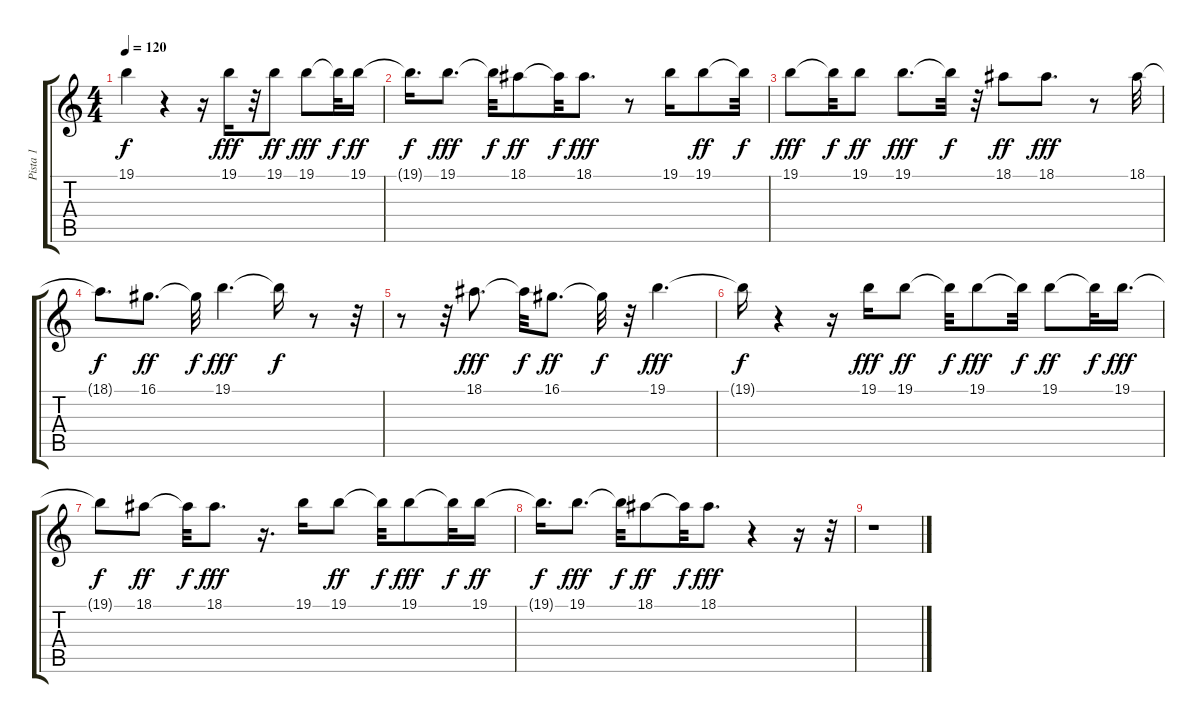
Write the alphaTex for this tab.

\track ("Pista 1" "Pista 1") {instrument panflute}
\staff {score tabs}
\tuning (E4 B3 G3 D3 A2 E2) {hide}
\ts (4 4)
\tempo 120
\clef g2
\ks c
19.1{t}.4{dy f} r.4 r.16 19.1.16{dy fff} r.32 19.1.8{dy ff} 19.1.8{dy fff} 19.1{t}.32{dy f} 19.1.16{dy ff} |
19.1{t}.16{d dy f} 19.1.8{d dy fff} 19.1{t}.32{dy f} 18.1.8{dy ff} 18.1{t}.32{dy f} 18.1.8{d dy fff} r.8 19.1.16 19.1.8{dy ff} 19.1{t}.32{dy f} |
19.1.8{dy fff} 19.1{t}.32{dy f} 19.1.8{dy ff} 19.1.8{d dy fff} 19.1{t}.32{dy f} r.32 18.1.8{dy ff} 18.1.8{d dy fff} r.8 18.1.32 |
18.1{t}.8{d dy f} 16.1.8{d dy ff} 16.1{t}.32{dy f} 19.1.4{d dy fff} 19.1{t}.16{dy f} r.8 r.32 |
r.8 r.32 18.1.8{d dy fff} 18.1{t}.32{dy f} 16.1.8{d dy ff} 16.1{t}.32{dy f} r.32 19.1.4{d dy fff} |
19.1{t}.16{dy f} r.4 r.16 19.1.16{dy fff} 19.1.8{dy ff} 19.1{t}.32{dy f} 19.1.8{dy fff} 19.1{t}.32{dy f} 19.1.8{dy ff} 19.1{t}.32{dy f} 19.1.16{d dy fff} |
19.1{t}.8{dy f} 18.1.8{dy ff} 18.1{t}.32{dy f} 18.1.8{d dy fff} r.16{d} 19.1.16 19.1.8{dy ff} 19.1{t}.32{dy f} 19.1.8{dy fff} 19.1{t}.32{dy f} 19.1.16{dy ff} |
19.1{t}.16{d dy f} 19.1.8{d dy fff} 19.1{t}.32{dy f} 18.1.8{dy ff} 18.1{t}.32{dy f} 18.1.8{d dy fff} r.4 r.16 r.32 |
r.1
